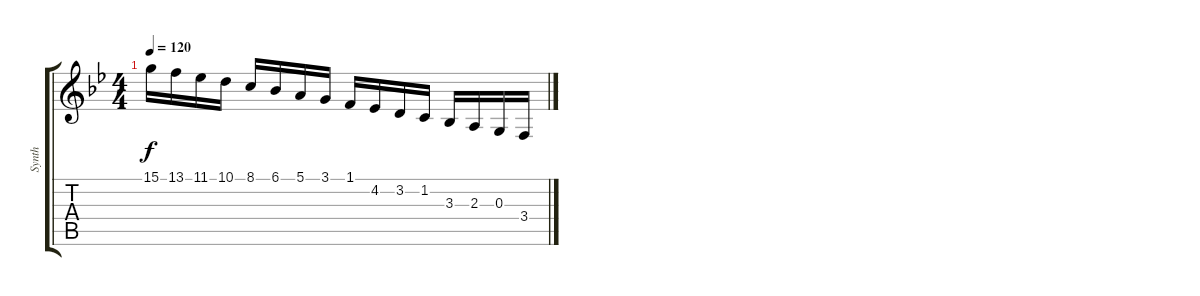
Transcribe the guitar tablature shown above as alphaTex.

\track ("Synth" "Synth") {instrument pad3polysynth}
\staff {score tabs}
\tuning (E4 B3 G3 D3 A2 E2) {hide}
\ts (4 4)
\tempo 120
\clef g2
\ks bb
15.1.16{dy f volume 15} 13.1.16 11.1.16 10.1.16 8.1.16 6.1.16 5.1.16 3.1.16 1.1.16 4.2.16 3.2.16 1.2.16 3.3.16 2.3.16 0.3.16 3.4.16
